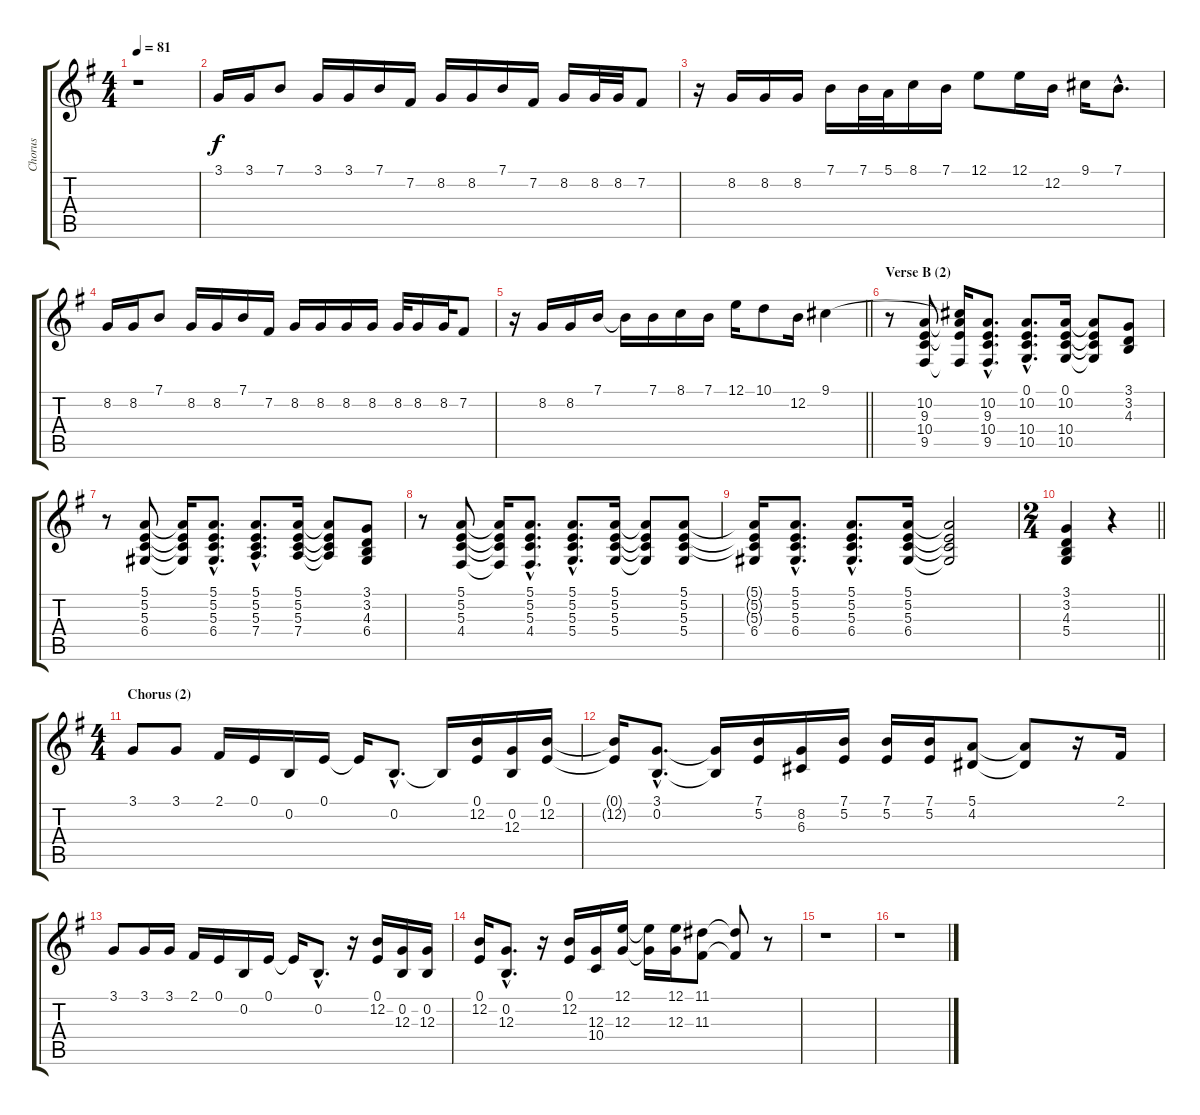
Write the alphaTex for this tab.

\track ("Chorus" "Chorus") {instrument sopranosax}
\staff {score tabs}
\tuning (E4 B3 G3 D3 A2 E2) {hide}
\ts (4 4)
\tempo 81
\clef g2
\ks g
r.1{dy f} |
3.1.16 3.1.16 7.1.8 3.1.16 3.1.16 7.1.16 7.2.16 8.2.16 8.2.16 7.1.16 7.2.16 8.2.16 8.2.32 8.2.32 7.2.8 |
r.16 8.2.16 8.2.16 8.2.16 7.1.16 7.1.32 5.1.32 8.1.16 7.1.16 12.1.8 12.1.16 12.2.16 9.1.16 7.1{hac}.8{d} |
8.2.16 8.2.16 7.1.8 8.2.16 8.2.16 7.1.16 7.2.16 8.2.16 8.2.16 8.2.16 8.2.16 8.2.32 8.2.16 8.2.32 7.2.8 |
\barLineRight lightlight
r.16 8.2.16 8.2.16 7.1.16 7.1{t}.16 7.1.16 8.1.16 7.1.16 12.1.16 10.1.8 12.2.16 9.1.4 |
\section ("" "Verse B (2)")
r.8 (10.2 9.3 10.4 9.5).8 (9.1{t} 10.2{t} 9.3{t} 9.5{t}).16 (10.2{hac} 9.3{hac} 10.4{hac} 9.5{hac}).8{d} (0.1{hac} 10.2{hac} 10.4{hac} 10.5{hac}).8{d} (0.1 10.2 10.4 10.5).16 (0.1{t} 10.2{t} 10.4{t} 10.5{t}).8 (3.1 3.2 4.3).8 |
r.8 (5.1 5.2 5.3 6.4).8 (5.1{t} 5.2{t} 5.3{t} 6.4{t}).16 (5.1{hac} 5.2{hac} 5.3{hac} 6.4{hac}).8{d} (5.1{hac} 5.2{hac} 5.3{hac} 7.4{hac}).8{d} (5.1 5.2 5.3 7.4).16 (5.1{t} 5.2{t} 5.3{t} 7.4{t}).8 (3.1 3.2 4.3 6.4).8 |
r.8 (5.1 5.2 5.3 4.4).8 (5.1{t} 5.2{t} 5.3{t} 4.4{t}).16 (5.1{hac} 5.2{hac} 5.3{hac} 4.4{hac}).8{d} (5.1{hac} 5.2{hac} 5.3{hac} 5.4{hac}).8{d} (5.1 5.2 5.3 5.4).16 (5.1{t} 5.2{t} 5.3{t} 5.4{t}).8 (5.1 5.2 5.3 5.4).8 |
(5.1{t} 5.2{t} 5.3{t} 6.4).16 (5.1{hac} 5.2{hac} 5.3{hac} 6.4{hac}).8{d} (5.1{hac} 5.2{hac} 5.3{hac} 6.4{hac}).8{d} (5.1 5.2 5.3 6.4).16 (5.1{t} 5.2{t} 5.3{t} 6.4{t}).2 |
\ts (2 4)
\barLineRight lightlight
(3.1 3.2 4.3 5.4).4 r.4 |
\ts (4 4)
\section ("" "Chorus (2)")
3.1.8 3.1.8 2.1.16 0.1.16 0.2.16 0.1.16 0.1{t}.16 0.2{hac}.8{d} 0.2{t}.16 (0.1 12.2).16 (0.2 12.3).16 (0.1 12.2).16 |
(0.1{t} 12.2{t}).16 (3.1{hac} 0.2{hac}).8{d} (3.1{t} 0.2{t}).16 (7.1 5.2).16 (8.2 6.3).16 (7.1 5.2).16 (7.1 5.2).16 (7.1 5.2).16 (5.1 4.2).8 (5.1{t} 4.2{t}).8 r.16 2.1.16 |
3.1.8 3.1.16 3.1.16 2.1.16 0.1.16 0.2.16 0.1.16 0.1{t}.16 0.2{hac}.8{d} r.16 (0.1 12.2).16 (0.2 12.3).16 (0.2 12.3).16 |
(0.1 12.2).16 (0.2{hac} 12.3{hac}).8{d} r.16 (0.1 12.2).16 (12.3 10.4).16 (12.1 12.3).16 (12.1{t} 12.3{t}).16 (12.1 12.3).16 (11.1 11.3).8 (11.1{t} 11.3{t}).8 r.8 |
r.1 |
r.1
